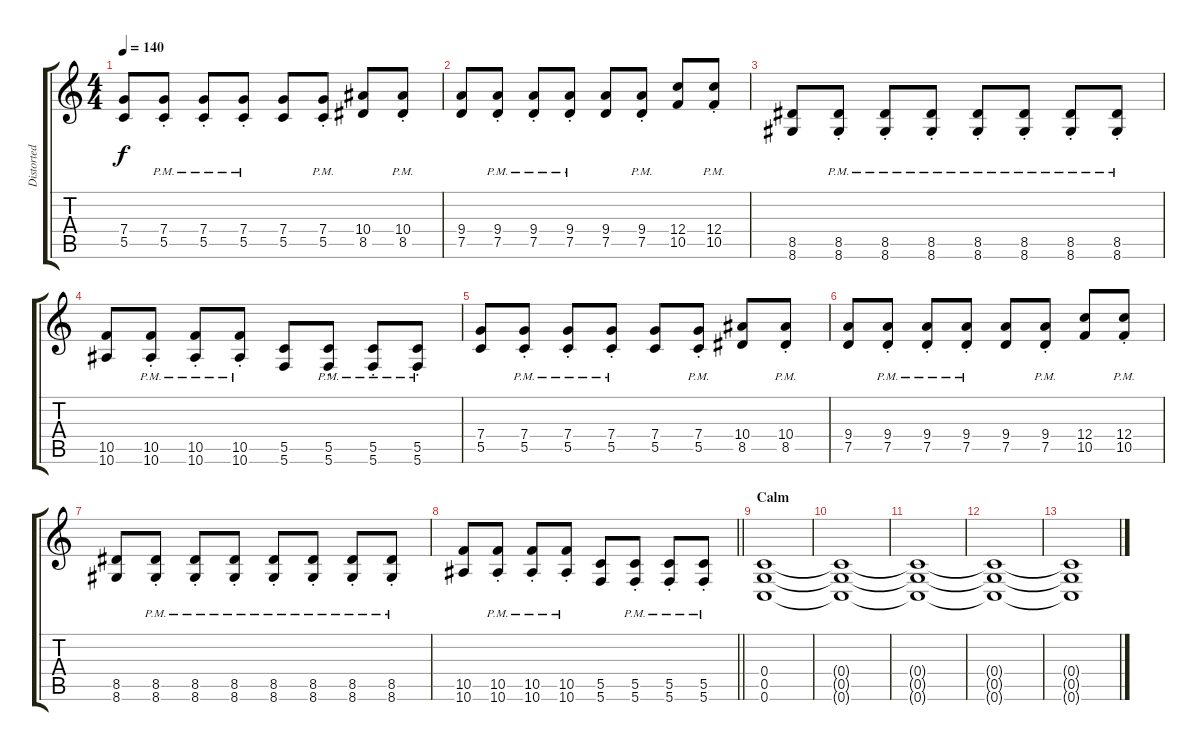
\track ("Distorted" "Distorted") {instrument distortionguitar}
\staff {score tabs}
\tuning (D4 A3 F3 C3 G2 C2) {hide}
\ts (4 4)
\tempo 140
\clef g2
\ks c
(7.4 5.5).8{dy f} (7.4{pm st} 5.5{pm st}).8 (7.4{pm st} 5.5{pm st}).8 (7.4{pm st} 5.5{pm st}).8 (7.4 5.5).8 (7.4{pm st} 5.5{pm st}).8 (10.4 8.5).8 (10.4{pm st} 8.5{pm st}).8 |
(9.4 7.5).8 (9.4{pm st} 7.5{pm st}).8 (9.4{pm st} 7.5{pm st}).8 (9.4{pm st} 7.5{pm st}).8 (9.4 7.5).8 (9.4{pm st} 7.5{pm st}).8 (12.4 10.5).8 (12.4{pm st} 10.5{pm st}).8 |
(8.5 8.6).8 (8.5{pm st} 8.6{pm st}).8 (8.5{pm st} 8.6{pm st}).8 (8.5{pm st} 8.6{pm st}).8 (8.5{pm st} 8.6{pm st}).8 (8.5{pm st} 8.6{pm st}).8 (8.5{pm st} 8.6{pm st}).8 (8.5{pm st} 8.6{pm st}).8 |
(10.5 10.6).8 (10.5{pm st} 10.6{pm st}).8 (10.5{pm st} 10.6{pm st}).8 (10.5{pm st} 10.6{pm st}).8 (5.5 5.6).8 (5.5{pm st} 5.6{pm st}).8 (5.5{pm st} 5.6{pm st}).8 (5.5{pm st} 5.6{pm st}).8 |
(7.4 5.5).8 (7.4{pm st} 5.5{pm st}).8 (7.4{pm st} 5.5{pm st}).8 (7.4{pm st} 5.5{pm st}).8 (7.4 5.5).8 (7.4{pm st} 5.5{pm st}).8 (10.4 8.5).8 (10.4{pm st} 8.5{pm st}).8 |
(9.4 7.5).8 (9.4{pm st} 7.5{pm st}).8 (9.4{pm st} 7.5{pm st}).8 (9.4{pm st} 7.5{pm st}).8 (9.4 7.5).8 (9.4{pm st} 7.5{pm st}).8 (12.4 10.5).8 (12.4{pm st} 10.5{pm st}).8 |
(8.5 8.6).8 (8.5{pm st} 8.6{pm st}).8 (8.5{pm st} 8.6{pm st}).8 (8.5{pm st} 8.6{pm st}).8 (8.5{pm st} 8.6{pm st}).8 (8.5{pm st} 8.6{pm st}).8 (8.5{pm st} 8.6{pm st}).8 (8.5{pm st} 8.6{pm st}).8 |
\barLineRight lightlight
(10.5 10.6).8 (10.5{pm st} 10.6{pm st}).8 (10.5{pm st} 10.6{pm st}).8 (10.5{pm st} 10.6{pm st}).8 (5.5 5.6).8 (5.5{pm st} 5.6{pm st}).8 (5.5{pm st} 5.6{pm st}).8 (5.5{pm st} 5.6{pm st}).8 |
\section ("" "Calm")
(0.4 0.5 0.6).1{volume 5} |
(0.4{t} 0.5{t} 0.6{t}).1 |
(0.4{t} 0.5{t} 0.6{t}).1 |
(0.4{t} 0.5{t} 0.6{t}).1 |
(0.4{t} 0.5{t} 0.6{t}).1
